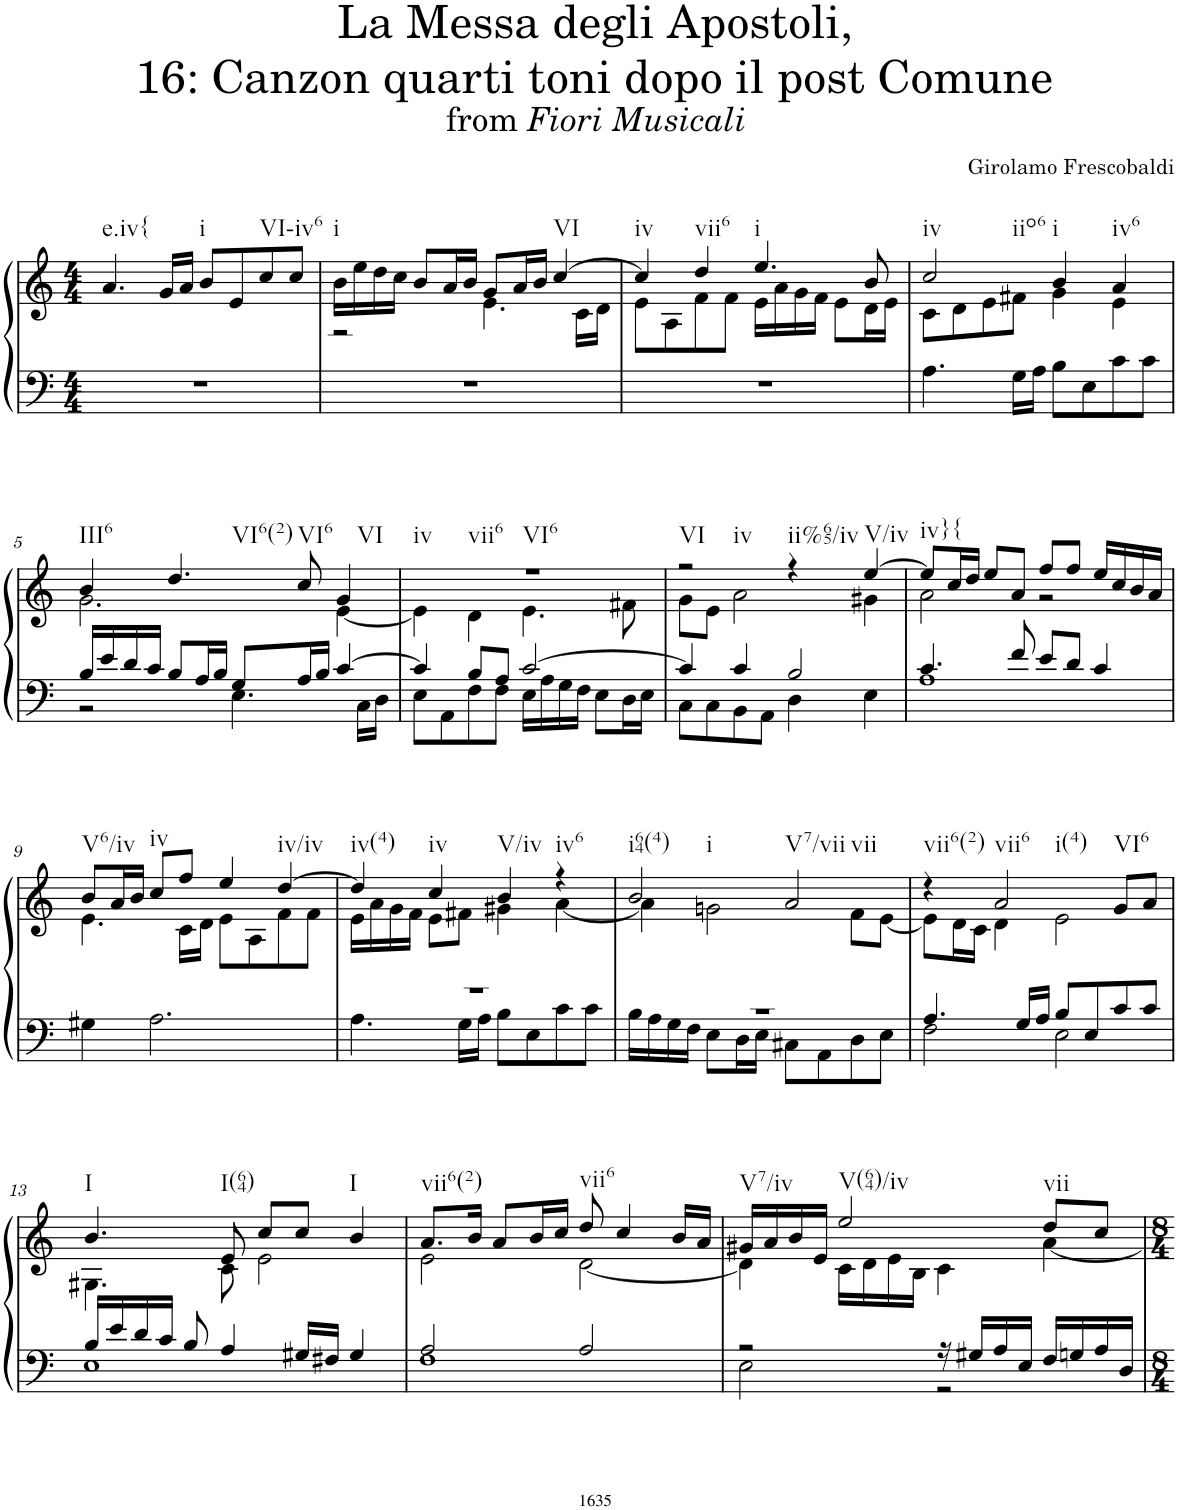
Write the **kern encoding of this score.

**kern	**kern
*part1	*part1
*staff2	*staff1
*I"Organ	*
*I'Org.	*
*clefF4	*clefG2
*k[]	*k[]
*M4/4	*M4/4
=1	=1
!	!LO:TX:b:t=e.iv{
1r	4.a/
.	16g/LL
.	16a/JJ
!	!LO:TX:b:t=i
.	8b/L
.	8e/
!	!LO:TX:b:t=VI-iv6
.	8cc/
.	8cc/J
=2	=2
*	*^
!	!LO:TX:b:t=i	!
1r	16b\LL	2r
.	16ee\	.
.	16dd\	.
.	16cc\JJ	.
.	8b/L	.
.	16a/L	.
.	16b/JJ	.
.	8g/L	4.e\
.	16a/L	.
.	16b/JJ	.
!	!LO:TX:b:t=VI	!
.	[4cc/	.
.	.	16c\LL
.	.	16d\JJ
=3	=3	=3
!	!LO:TX:b:t=iv	!
1r	4cc/]	8e\L
.	.	8A\
!	!LO:TX:b:t=vii6	!
.	4dd/	8f\
.	.	8f\J
!	!LO:TX:b:t=i	!
.	4.ee/	16e\LL
.	.	16a\
.	.	16g\
.	.	16f\JJ
.	.	8e\L
.	8b/	16d\L
.	.	16e\JJ
=4	=4	=4
!	!LO:TX:b:t=iv	!
!	!LO:TX:b:t=iio6	!
4.A\	2cc/	8c\L
.	.	8d\
.	.	8e\
16G\LL	.	8f#X\J
16A\JJ	.	.
!	!LO:TX:b:t=i	!
8B\L	4b/	4g\
8E\	.	.
!	!LO:TX:b:t=iv6	!
8c\	4a/	4e\
8c\J	.	.
!!LO:LB:g=z	!!
=5	=5	=5
*^	*	*
!	!	!LO:TX:b:t=III6	!
16B/LL	2r	4b/	2.g\
16e/	.	.	.
16d/	.	.	.
16c/JJ	.	.	.
!	!	!LO:TX:b:t=VI6(2)	!
8B/L	.	4.dd/	.
16A/L	.	.	.
16B/JJ	.	.	.
8G/L	4.E\	.	.
!	!	!LO:TX:b:t=VI6	!
16A/L	.	8cc/	.
16B/JJ	.	.	.
!	!	!LO:TX:b:t=VI	!
[4c/	.	4g/	[4e\
.	16C\LL	.	.
.	16D\JJ	.	.
=6	=6	=6	=6
!	!	!LO:TX:b:t=iv	!
!	!	!LO:TX:b:t=vii6	!
!	!	!LO:TX:b:t=VI6	!
4c/]	8E\L	1r	4e\]
.	8AA\	.	.
8B/L	8F\	.	4d\
8A/J	8F\J	.	.
[2c/	16E\LL	.	4.e\
.	16A\	.	.
.	16G\	.	.
.	16F\JJ	.	.
.	8E\L	.	.
.	16D\L	.	8f#X\
.	16E\JJ	.	.
=7	=7	=7	=7
!	!	!LO:TX:b:t=VI	!
!	!	!LO:TX:b:t=iv	!
4c/]	8C\L	2r	8g\L
.	8C\	.	8e\J
4c/	8BB\	.	2a\
.	8AA\J	.	.
!	!	!LO:TX:b:t=ii%65/iv	!
2B/	4D\	4r	.
!	!	!LO:TX:b:t=V/iv	!
.	4E\	[4ee/	4g#X\
=8	=8	=8	=8
!	!	!LO:TX:b:t=iv}{	!
4.c/	1A	8ee/L]	2a\
.	.	16cc/L	.
.	.	16dd/JJ	.
.	.	8ee/L	.
8f/	.	8a/J	.
8e/L	.	8ff/L	2r
8d/J	.	8ff/J	.
4c/	.	16ee/LL	.
.	.	16cc/	.
.	.	16b/	.
.	.	16a/JJ	.
*v	*v	*	*
!!LO:LB:g=z	!!
=9	=9	=9
!	!LO:TX:b:t=V6/iv	!
4G#X\	8b/L	4.e\
.	16a/L	.
.	16b/JJ	.
!	!LO:TX:b:t=iv	!
2.A\	8cc/L	.
.	8ff/J	16c\LL
.	.	16d\JJ
.	4ee/	8e\L
.	.	8A\
!	!LO:TX:b:t=iv/iv	!
.	[4dd/	8f\
.	.	8f\J
=10	=10	=10
*^	*	*
!	!	!LO:TX:b:t=iv(4)	!
1r	4.A\	4dd/]	16e\LL
.	.	.	16a\
.	.	.	16g\
.	.	.	16f\JJ
!	!	!LO:TX:b:t=iv	!
.	.	4cc/	8e\L
.	16G\LL	.	8f#X\J
.	16A\JJ	.	.
!	!	!LO:TX:b:t=V/iv	!
.	8B\L	4b/	4g#X\
.	8E\	.	.
!	!	!LO:TX:b:t=iv6	!
.	8c\	4r	[4a\
.	8c\J	.	.
=11	=11	=11	=11
!	!	!LO:TX:b:t=i64(4)	!
!	!	!LO:TX:b:t=i	!
1r	16B\LL	2b/	4a\]
.	16A\	.	.
.	16G\	.	.
.	16F\JJ	.	.
.	8E\L	.	2gn\
.	16D\L	.	.
.	16E\JJ	.	.
!	!	!LO:TX:b:t=V7/vii	!
!	!	!LO:TX:b:t=vii	!
.	8C#X\L	2a/	.
.	8AA\	.	.
.	8D\	.	8f\L
.	8E\J	.	[8e\J
=12	=12	=12	=12
!	!	!LO:TX:b:t=vii6(2)	!
4.A/	2F\	4r	8e\L]
.	.	.	16d\L
.	.	.	16c\JJ
!	!	!LO:TX:b:t=vii6	!
!	!	!LO:TX:b:t=i(4)	!
.	.	2a/	4d\
16G/LL	.	.	.
16A/JJ	.	.	.
8B/L	2E\	.	2e\
8E/	.	.	.
!	!	!LO:TX:b:t=VI6	!
8c/	.	8g/L	.
8c/J	.	8a/J	.
!!LO:LB:g=z	!!
=13	=13	=13	=13
!	!	!LO:TX:b:t=I	!
16B/LL	1E	4.b/	4.G#X\
16e/	.	.	.
16d/	.	.	.
16c/JJ	.	.	.
8B/	.	.	.
!	!	!LO:TX:b:t=I(64)	!
4A/	.	8e/	8c\
.	.	8cc/L	2e\
16G#X/LL	.	8cc/J	.
16F#X/JJ	.	.	.
!	!	!LO:TX:b:t=I	!
4G#/	.	4b/	.
=14	=14	=14	=14
!	!	!LO:TX:b:t=vii6(2)	!
2A/	1F	8.a/L	2e\
.	.	16b/Jk	.
.	.	8a/L	.
.	.	16b/L	.
.	.	16cc/JJ	.
!	!	!LO:TX:b:t=vii6	!
2A/	.	8dd/	[2d\
.	.	4cc/	.
.	.	16b/LL	.
.	.	16a/JJ	.
=15	=15	=15	=15
!	!	!LO:TX:b:t=V7/iv	!
2r	2E\	16g#X/LL	4d\]
.	.	16a/	.
.	.	16b/	.
.	.	16e/JJ	.
!	!	!LO:TX:b:t=V(64)/iv	!
.	.	2ee/	16c\LL
.	.	.	16d\
.	.	.	16e\
.	.	.	16B\JJ
16r	2r	.	4c\
16G#X/LL	.	.	.
16A/	.	.	.
16E/JJ	.	.	.
!	!	!LO:TX:b:t=vii	!
16F/LL	.	8dd/L	[4a\
16Gn/	.	.	.
16A/	.	8cc/J	.
16D/JJ	.	.	.
*v	*v	*	*
*	*v	*v
=	=
*-	*-
